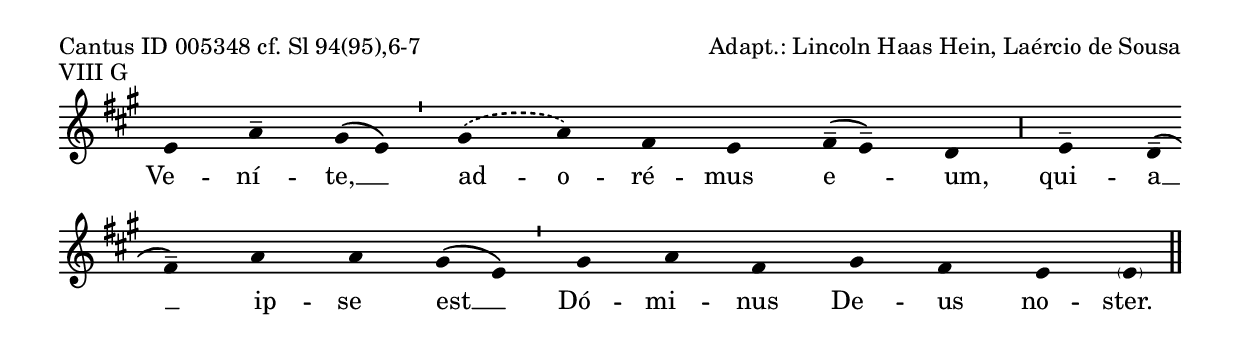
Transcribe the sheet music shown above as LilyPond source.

\version "2.24.1"

\include "gregorian.ly"
\include "../../../modules/lilypond/neums.ily"
\include "../../../modules/lilypond/spacing.ily"
\include "../../../modules/lilypond/layout.ily"
\include "../../../modules/lilypond/lyrics.ily"
\include "../../../modules/lilypond/symbols.ily"

antiphonChant = \relative c'' {
  \AntiphonSignature
  \key c \major
  \C g \E c \CC b g
  \divisioMinima
  \C_C b c a g \EE a g \C f
  \divisioMaior
  \E g \EE f a \C c c \CC b g
  \divisioMinima
  \C b c a b a g \Cp g
  \finalis
}

antiphonLyrics = \lyricmode {
  Ve -- ní -- te, __ \MelismaOff ad -- o -- \MelismaOn ré -- mus e -- um,
  qui -- a __ ip -- se est __ Dó -- mi -- nus De -- us no -- ster.
}

antiphonLyricsPt = \lyricmode {
  Ó, vin -- de, __ e __ a -- do -- re -- mos,
  por -- que __ e -- le é __ o Se -- nhor, nos -- so Deus.
}

\GregorianTranscriptionLayout

\header {
  meter = "Cantus ID 005348 cf. Sl 94(95),6-7"
  arranger = "Adapt.: Lincoln Haas Hein, Laércio de Sousa"
}

\score {
  \header {
    piece = "VIII G"
  }

  \new GregorianTranscriptionStaff <<
    \new GregorianTranscriptionVoice = "antiphon" {
      \transpose c a, \antiphonChant
    }

    \new GregorianTranscriptionLyrics \lyricsto "antiphon" \antiphonLyrics
    \new GregorianTranscriptionAltLyrics \lyricsto "antiphon" \antiphonLyricsPt
  >>
}